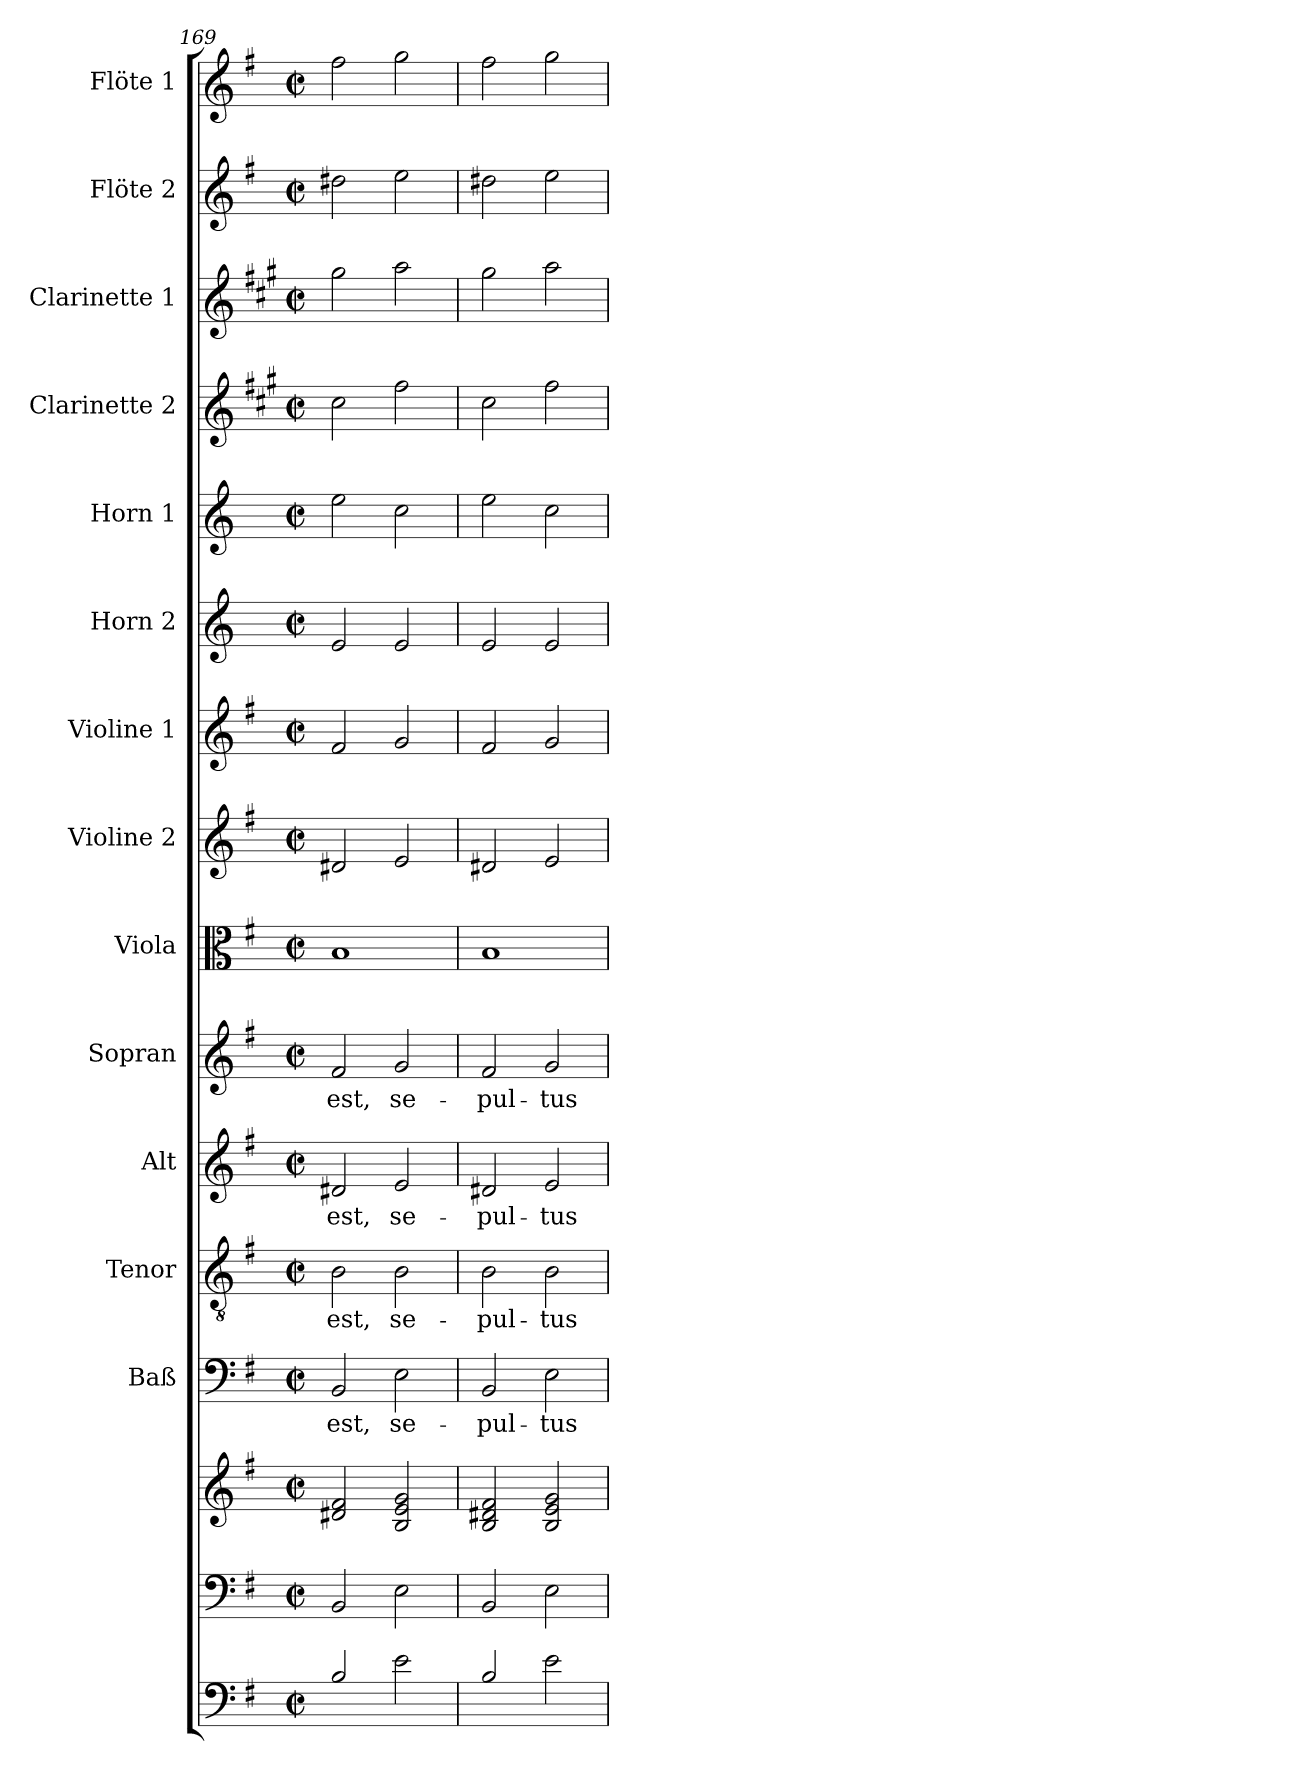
**kern	**kern	**kern	**kern	**text	**kern	**text	**kern	**text	**kern	**text	**kern	**kern	**kern	**kern	**kern	**kern	**kern	**kern	**kern
*part15	*part14	*part14	*part13	*part13	*part12	*part12	*part11	*part11	*part10	*part10	*part9	*part8	*part7	*part6	*part5	*part4	*part3	*part2	*part1
*staff16	*staff15	*staff14	*staff13	*staff13	*staff12	*staff12	*staff11	*staff11	*staff10	*staff10	*staff9	*staff8	*staff7	*staff6	*staff5	*staff4	*staff3	*staff2	*staff1
*	*	*	*I"Baß	*	*I"Tenor	*	*I"Alt	*	*I"Sopran	*	*I"Viola	*I"Violine 2	*I"Violine 1	*I"Horn 2	*I"Horn 1	*I"Clarinette 2	*I"Clarinette 1	*I"Flöte 2	*I"Flöte 1
*	*	*	*I'Baß	*	*I'Ten	*	*I'Alt	*	*I'Sop	*	*I'Vla.	*I'Vln. 2	*I'Vln. 1	*I'Hrn. 2	*I'Hrn. 1	*I'Cl. 2	*I'Cl. 1	*I'Fl. 2	*I'Fl. 1
*clefF4	*clefF4	*clefG2	*clefF4	*	*clefGv2	*	*clefG2	*	*clefG2	*	*clefC3	*clefG2	*clefG2	*clefG2	*clefG2	*clefG2	*clefG2	*clefG2	*clefG2
*ITrd7c12	*	*	*	*	*	*	*	*	*	*	*	*	*	*ITrd3c5	*ITrd3c5	*ITrd1c2	*ITrd1c2	*	*
*k[f#]	*k[f#]	*k[f#]	*k[f#]	*	*k[f#]	*	*k[f#]	*	*k[f#]	*	*k[f#]	*k[f#]	*k[f#]	*k[f#]	*k[f#]	*k[f#]	*k[f#]	*k[f#]	*k[f#]
*G:	*G:	*G:	*G:	*	*G:	*	*G:	*	*G:	*	*G:	*G:	*G:	*G:	*G:	*G:	*G:	*G:	*G:
*M2/2	*M2/2	*M2/2	*M2/2	*	*M2/2	*	*M2/2	*	*M2/2	*	*M2/2	*M2/2	*M2/2	*M2/2	*M2/2	*M2/2	*M2/2	*M2/2	*M2/2
*met(c|)	*met(c|)	*met(c|)	*met(c|)	*	*met(c|)	*	*met(c|)	*	*met(c|)	*	*met(c|)	*met(c|)	*met(c|)	*met(c|)	*met(c|)	*met(c|)	*met(c|)	*met(c|)	*met(c|)
=169	=169	=169	=169	=169	=169	=169	=169	=169	=169	=169	=169	=169	=169	=169	=169	=169	=169	=169	=169
!	!	!	!	!LO:LY:b	!	!LO:LY:b	!	!LO:LY:b	!	!LO:LY:b	!	!	!	!	!	!	!	!	!
2BB/	2BB/	2d#X/ 2f#/	2BB/	est,	2B\	est,	2d#X/	est,	2f#/	est,	1B	2d#X/	2f#/	2B/	2b\	2b\	2ff#\	2dd#X\	2ff#\
!	!	!	!	!LO:LY:b	!	!LO:LY:b	!	!LO:LY:b	!	!LO:LY:b	!	!	!	!	!	!	!	!	!
2E\	2E\	2B/ 2e/ 2g/	2E\	se-	2B\	se-	2e/	se-	2g/	se-	.	2e/	2g/	2B/	2g\	2ee\	2gg\	2ee\	2gg\
=170	=170	=170	=170	=170	=170	=170	=170	=170	=170	=170	=170	=170	=170	=170	=170	=170	=170	=170	=170
!	!	!	!	!LO:LY:b	!	!LO:LY:b	!	!LO:LY:b	!	!LO:LY:b	!	!	!	!	!	!	!	!	!
2BB/	2BB/	2B/ 2d#X/ 2f#/	2BB/	-pul-	2B\	-pul-	2d#X/	-pul-	2f#/	-pul-	1B	2d#X/	2f#/	2B/	2b\	2b\	2ff#\	2dd#X\	2ff#\
!	!	!	!	!LO:LY:b	!	!LO:LY:b	!	!LO:LY:b	!	!LO:LY:b	!	!	!	!	!	!	!	!	!
2E\	2E\	2B/ 2e/ 2g/	2E\	-tus	2B\	-tus	2e/	-tus	2g/	-tus	.	2e/	2g/	2B/	2g\	2ee\	2gg\	2ee\	2gg\
=	=	=	=	=	=	=	=	=	=	=	=	=	=	=	=	=	=	=	=
*-	*-	*-	*-	*-	*-	*-	*-	*-	*-	*-	*-	*-	*-	*-	*-	*-	*-	*-	*-
